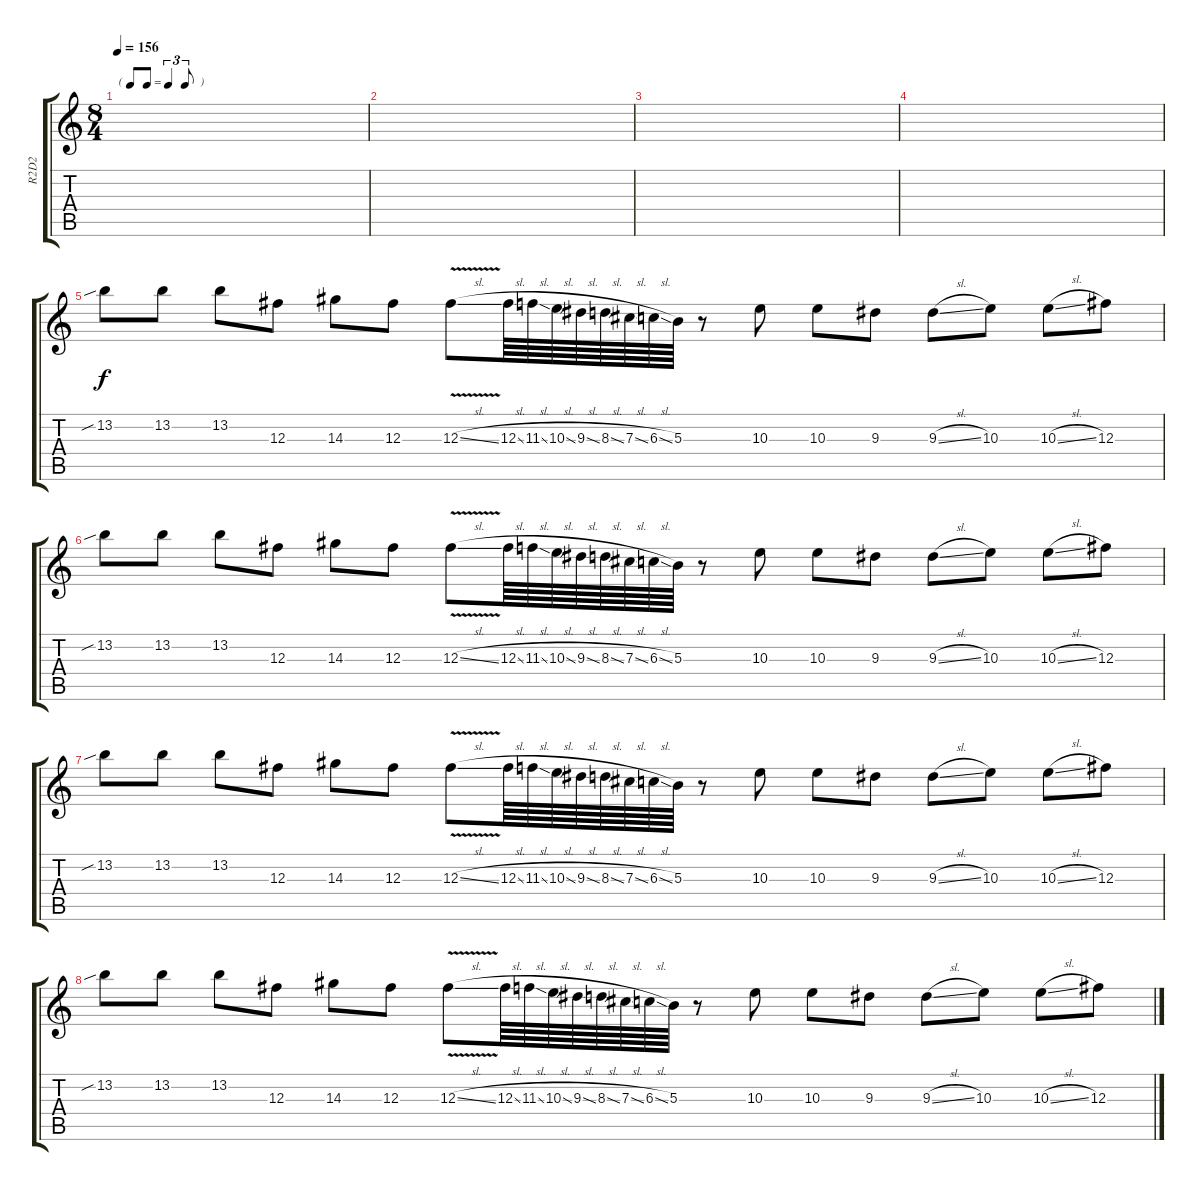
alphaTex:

\track ("R2D2" "R2D2") {instrument acousticguitarsteel}
\staff {score tabs}
\tuning (Eb4 Bb3 Gb3 Db3 Ab2 Eb2) {hide}
\ts (8 4)
\tf triplet8th
\tempo 156
\clef g2
\ks c
|
|
|
|
13.2{sib}.8{instrument distortionguitar} 13.2.8 13.2.8 12.3.8 14.3.8 12.3.8 12.3{v sl}.8 12.3{sl}.64 11.3{sl}.64 10.3{sl}.64 9.3{sl}.64 8.3{sl}.64 7.3{sl}.64 6.3{sl}.64 5.3.64 r.8 10.3.8 10.3.8 9.3.8 9.3{sl}.8 10.3.8 10.3{sl}.8 12.3.8 |
13.2{sib}.8{instrument distortionguitar} 13.2.8 13.2.8 12.3.8 14.3.8 12.3.8 12.3{v sl}.8 12.3{sl}.64 11.3{sl}.64 10.3{sl}.64 9.3{sl}.64 8.3{sl}.64 7.3{sl}.64 6.3{sl}.64 5.3.64 r.8 10.3.8 10.3.8 9.3.8 9.3{sl}.8 10.3.8 10.3{sl}.8 12.3.8 |
13.2{sib}.8{instrument distortionguitar} 13.2.8 13.2.8 12.3.8 14.3.8 12.3.8 12.3{v sl}.8 12.3{sl}.64 11.3{sl}.64 10.3{sl}.64 9.3{sl}.64 8.3{sl}.64 7.3{sl}.64 6.3{sl}.64 5.3.64 r.8 10.3.8 10.3.8 9.3.8 9.3{sl}.8 10.3.8 10.3{sl}.8 12.3.8 |
13.2{sib}.8{instrument distortionguitar} 13.2.8 13.2.8 12.3.8 14.3.8 12.3.8 12.3{v sl}.8 12.3{sl}.64 11.3{sl}.64 10.3{sl}.64 9.3{sl}.64 8.3{sl}.64 7.3{sl}.64 6.3{sl}.64 5.3.64 r.8 10.3.8 10.3.8 9.3.8 9.3{sl}.8 10.3.8 10.3{sl}.8 12.3.8
